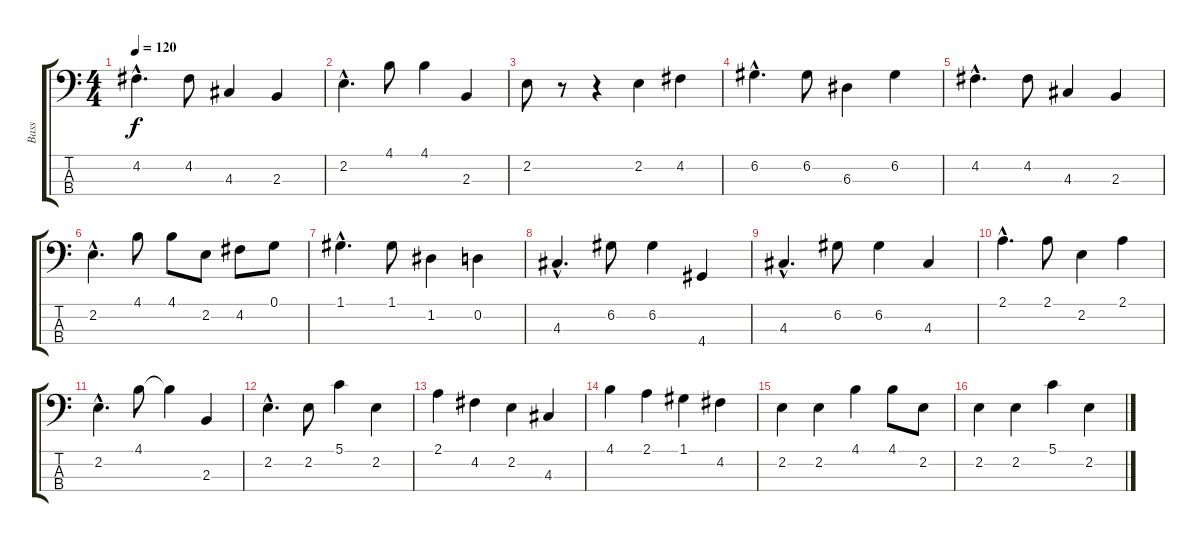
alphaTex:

\track ("Bass" "Bass") {instrument electricbassfinger}
\staff {score tabs}
\tuning (G2 D2 A1 E1) {hide}
\ts (4 4)
\tempo 120
\clef f4
\ks c
4.2{hac}.4{d dy f} 4.2.8 4.3.4 2.3.4 |
2.2{hac}.4{d} 4.1.8 4.1.4 2.3.4 |
2.2.8 r.8 r.4 2.2.4 4.2.4 |
6.2{hac}.4{d} 6.2.8 6.3.4 6.2.4 |
4.2{hac}.4{d} 4.2.8 4.3.4 2.3.4 |
2.2{hac}.4{d} 4.1.8 4.1.8 2.2.8 4.2.8 0.1.8 |
1.1{hac}.4{d} 1.1.8 1.2.4 0.2.4 |
4.3{hac}.4{d} 6.2.8 6.2.4 4.4.4 |
4.3{hac}.4{d} 6.2.8 6.2.4 4.3.4 |
2.1{hac}.4{d} 2.1.8 2.2.4 2.1.4 |
2.2{hac}.4{d} 4.1.8 4.1{t}.4 2.3.4 |
2.2{hac}.4{d} 2.2.8 5.1.4 2.2.4 |
2.1.4 4.2.4 2.2.4 4.3.4 |
4.1.4 2.1.4 1.1.4 4.2.4 |
2.2.4 2.2.4 4.1.4 4.1.8 2.2.8 |
2.2.4 2.2.4 5.1.4 2.2.4
